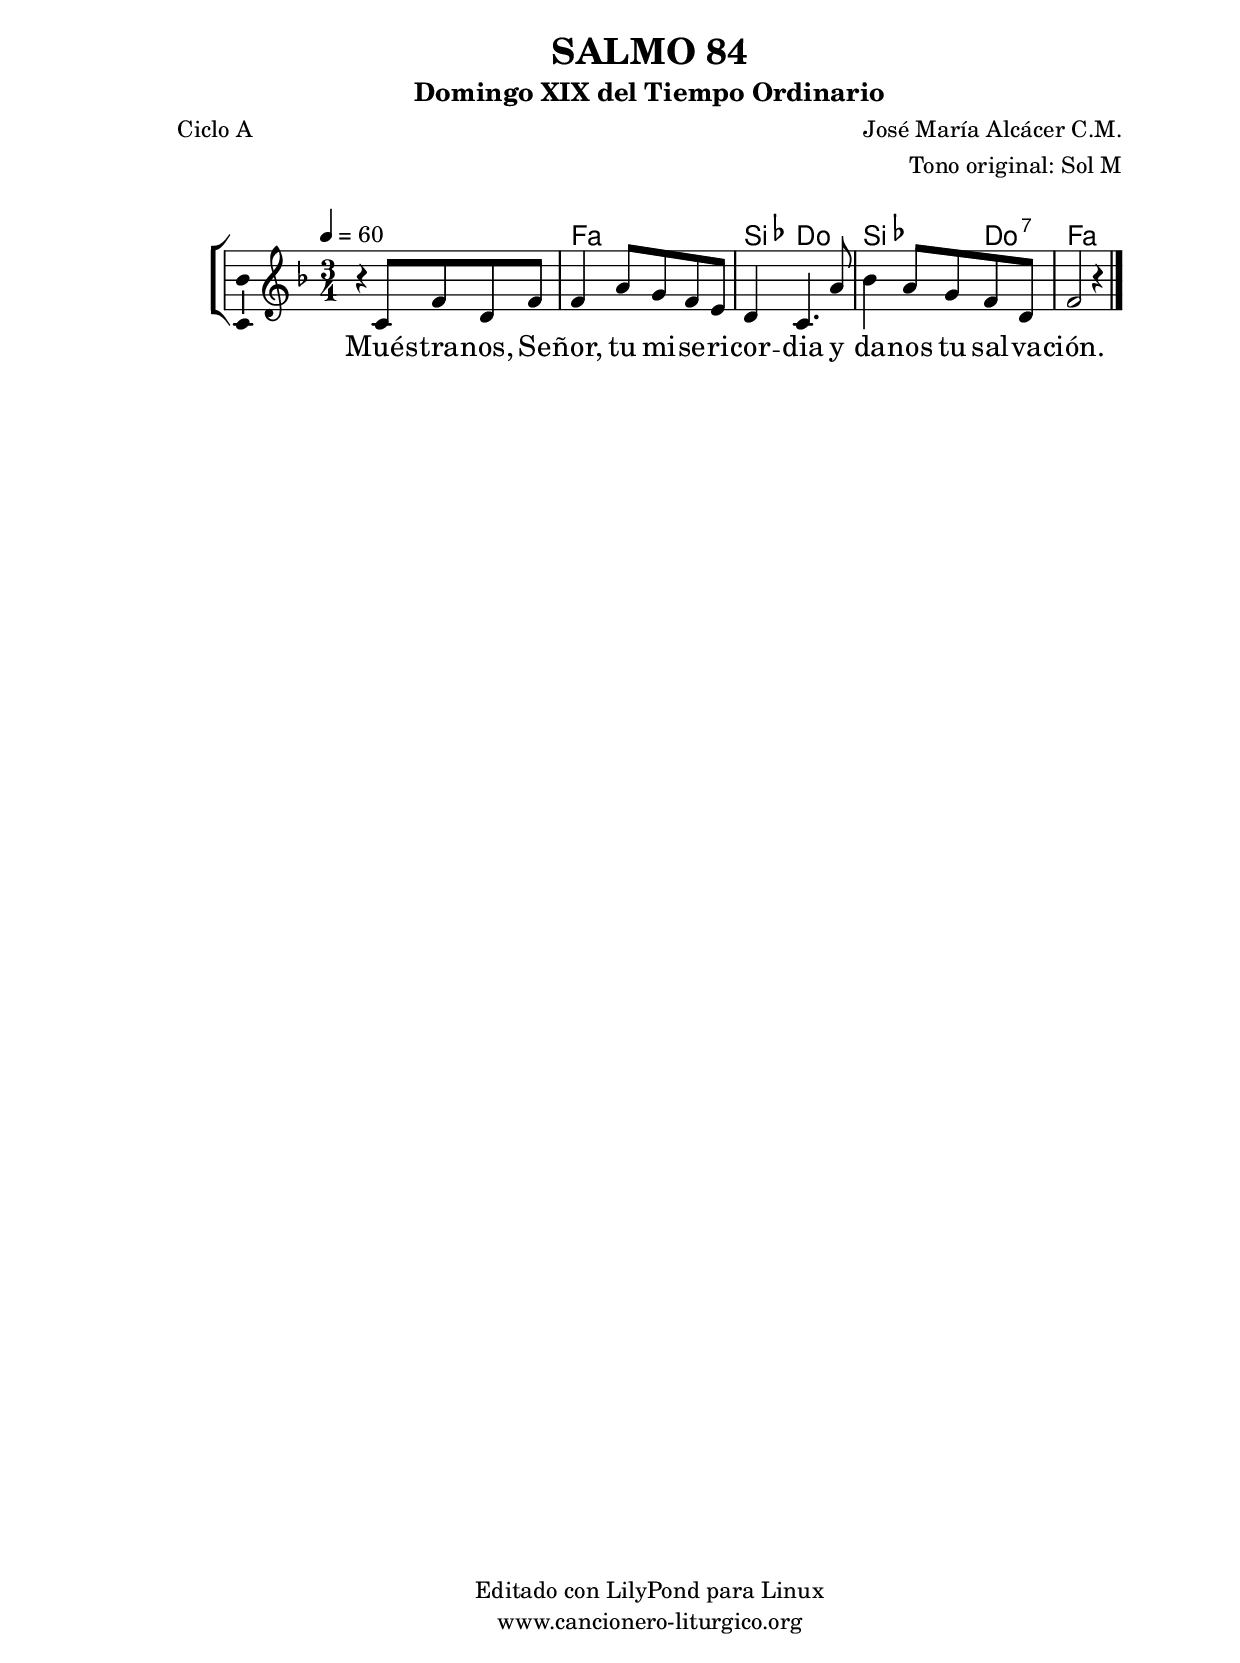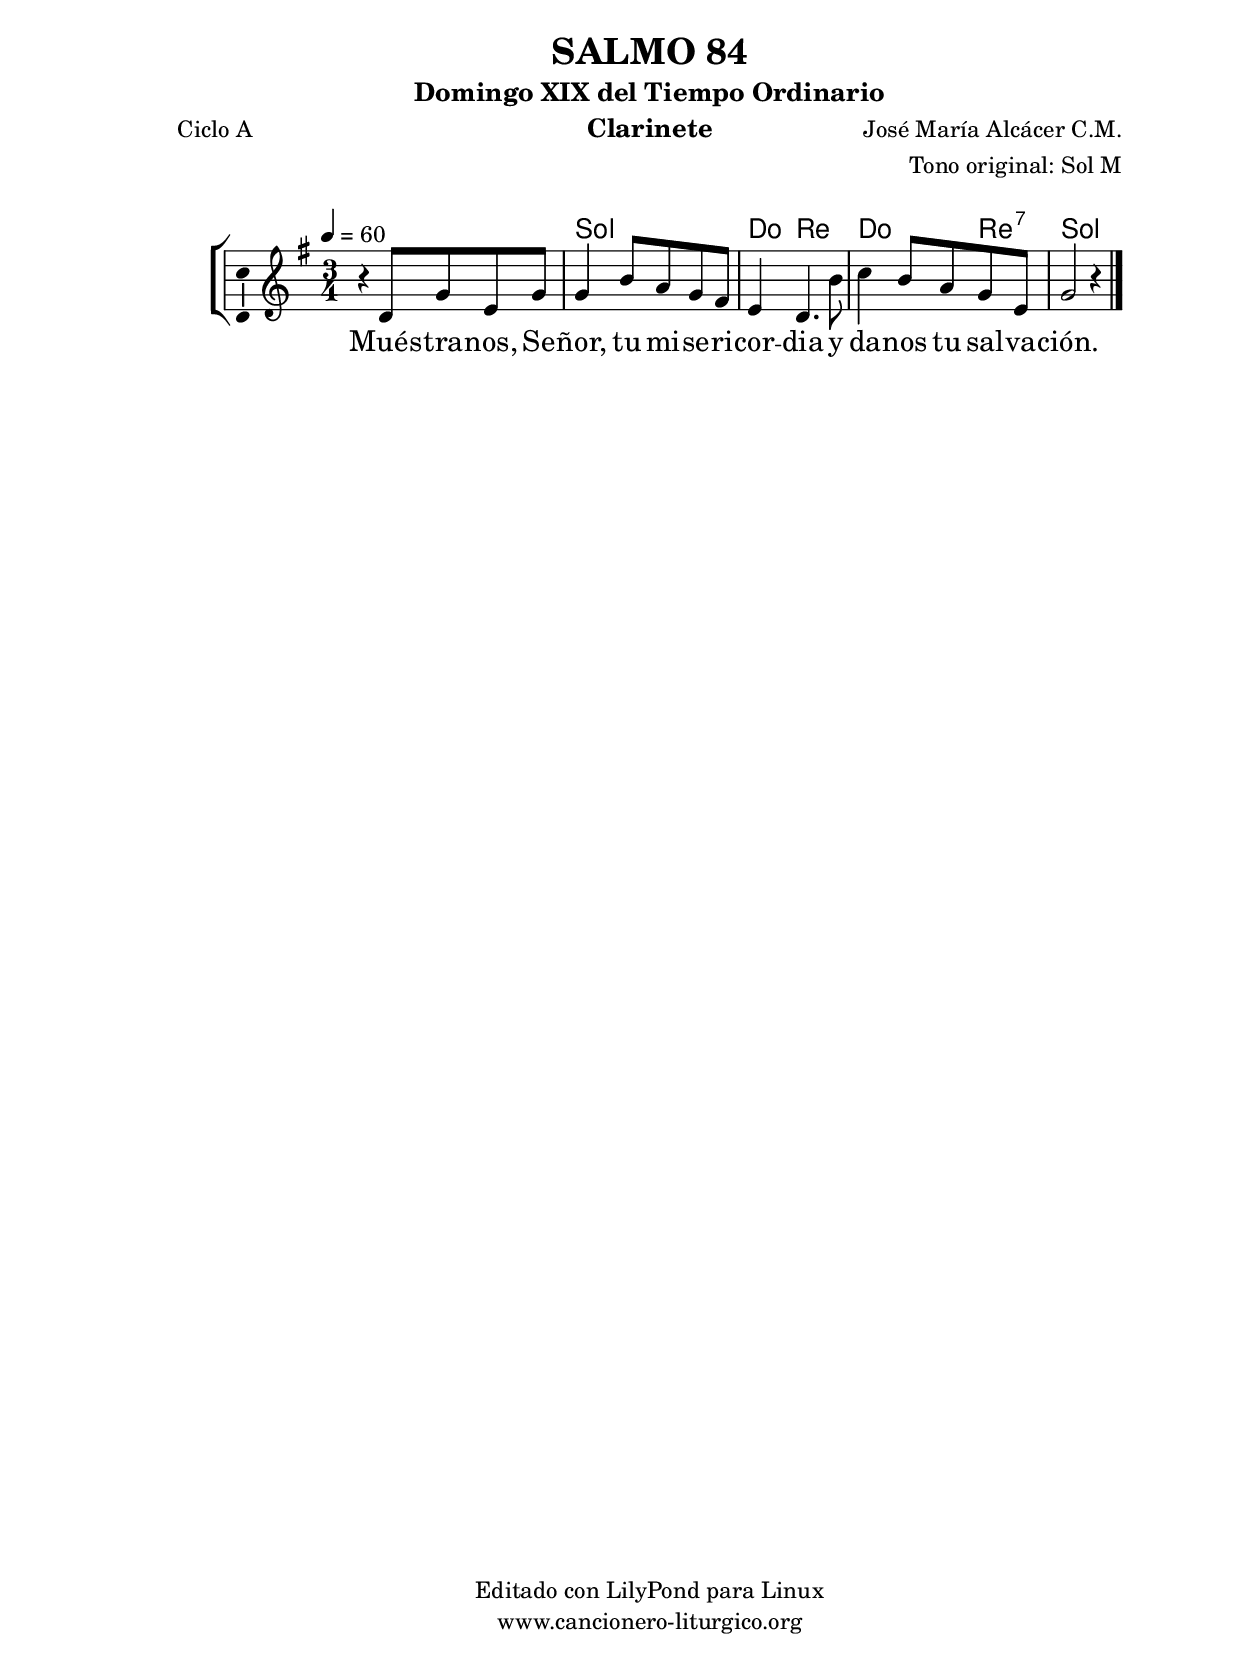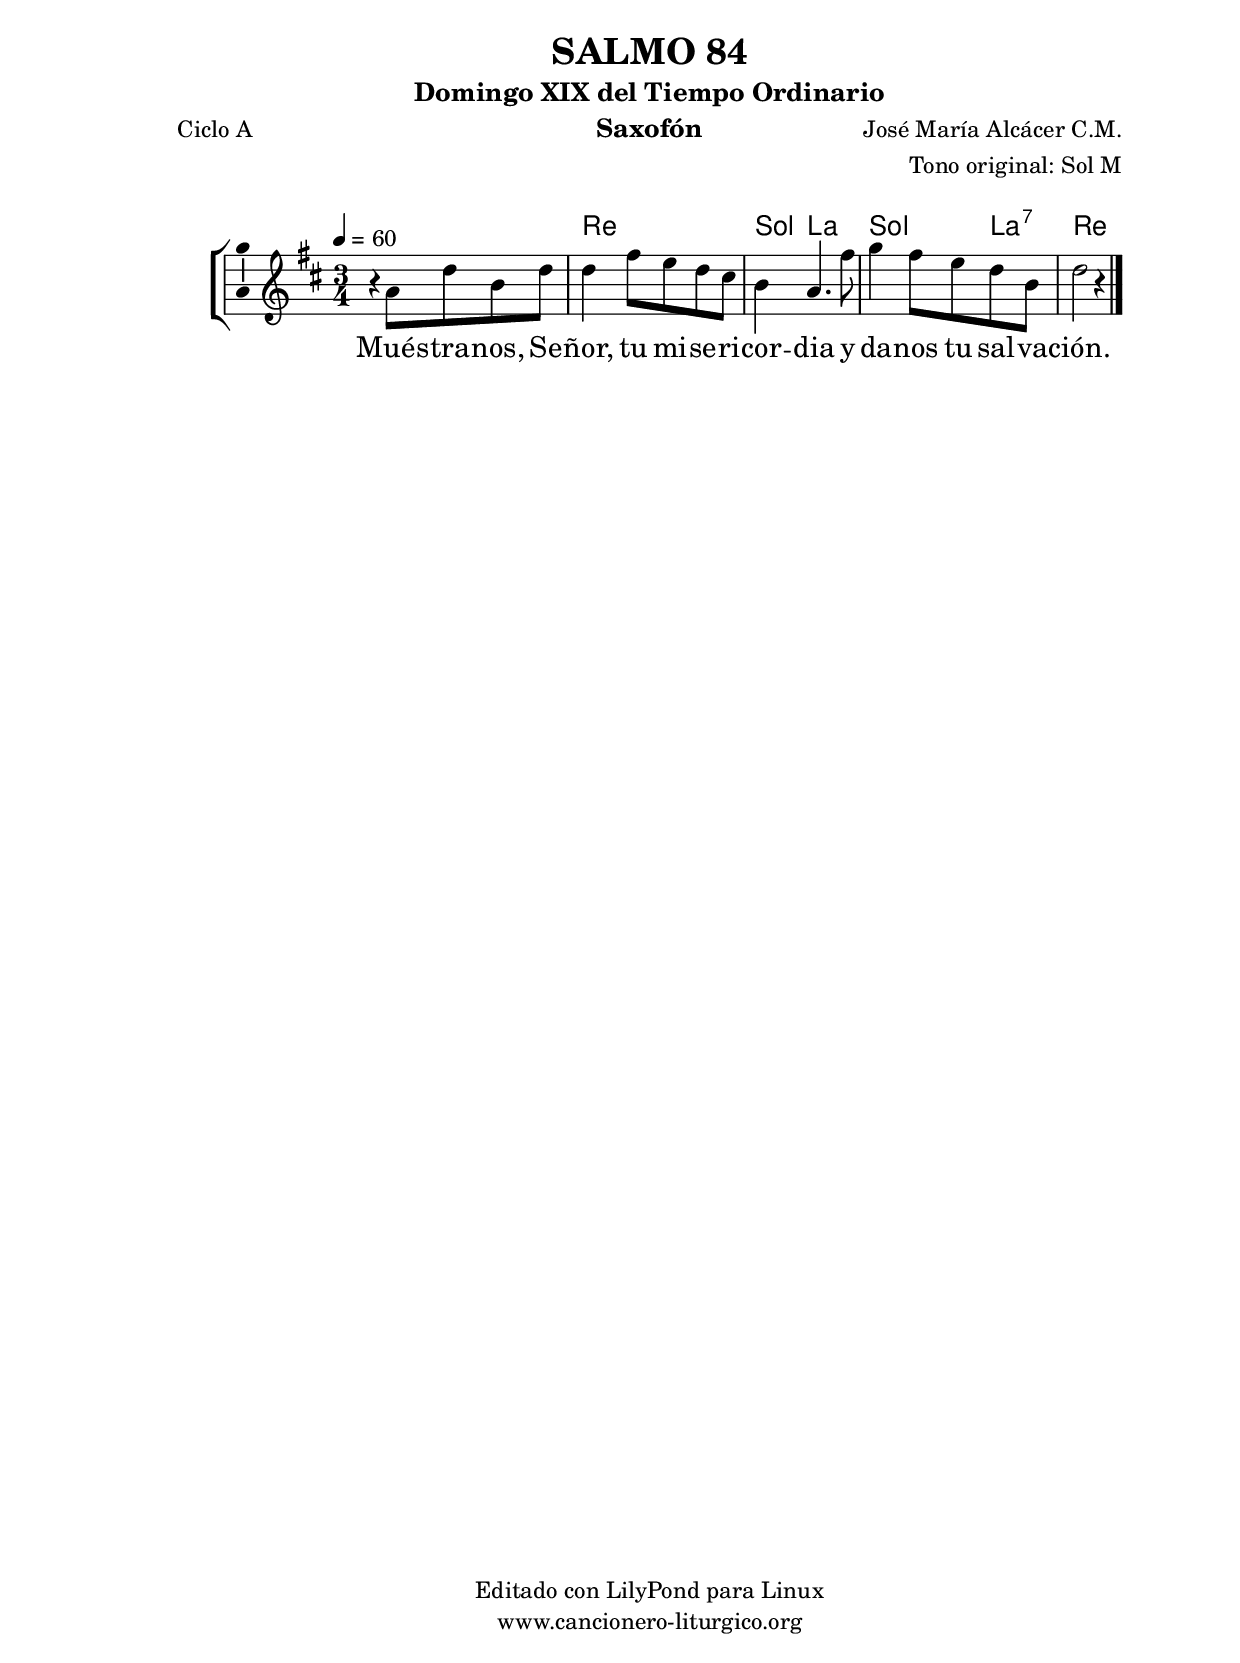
%
%para convertir .midi en .wav:
%timidity filename.midi -Ow -o finename.wav
%
%
%Para convertir de .wav a .mp3:
%lame -h -m j filename.wav
%
%
%para escuchar el midi:
%timidity nombrefichero.midi
%


%versión de lilypond para la que se ha escrito esta partitura:
\version "2.16.0"

	%Tamaño papel
	#(set-default-paper-size "a4")
	%Tamaño partitura
	#(set-global-staff-size 20)
	%No responde al pulsar sobre una nota
	#(ly:set-option 'point-and-click #f)

%parámetros del encabezamiento:
\header {
	title = "SALMO 84"
	subtitle = "Domingo XIX del Tiempo Ordinario"
	composer = "José María Alcácer C.M."
	poet = "Ciclo A"
	meter = ""
	arranger = "Tono original: Sol M"
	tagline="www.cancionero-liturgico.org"
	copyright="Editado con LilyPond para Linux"
	}

%parámetros asociados al papel:
\paper  {
	oddHeaderMarkup = \markup {\fill-line { \on-the-fly #not-first-page \fromproperty #'header:title \on-the-fly #not-first-page \fromproperty #'header:composer }}
	evenHeaderMarkup = \markup {\fill-line { \fromproperty #'header:composer \fromproperty #'header:title }}
	#(set-paper-size "a4")
	print-page-number = ##f
	first-page-number = 1
	print-first-page-number = ##f
%	head-separation = 3.0 \cm
	top-margin = 2.0 \cm
	bottom-margin = 0.5\cm
%%%	bottom-margin = -1.0\cm
	left-margin = 3.0 \cm
	line-width = 16.0 \cm 
	indent = 8\mm
	interscoreline = 2.\mm
	between-system-space = 15\mm
%	para que las partituras no llenen la hoja:
	ragged-bottom = ##t
%	idem para la última hoja:
	ragged-last-bottom = ##f
%	para que las partituras llenen el ancho del papel:
	ragged-last = ##f
	after-title-space = 2.5 \cm
%page-count=1
%system-count=8

	%Flexible Vertical Spacing
%	markup-markup-spacing =
%	#'((basic-distance . 15) (minimum-distance . 15) (padding . 3))
	markup-system-spacing =
	#'((basic-distance . 15) (minimum-distance . 15) (padding . 3))
	system-system-spacing =
	#'((basic-distance . 15) (minimum-distance . 15) (padding . 3))
	score-system-spacing =
	#'((basic-distance . 15) (minimum-distance . 15) (padding . 5))
%	top-system-spacing = % header
%	#'((basic-distance . 8) (minimum-distance . 0) (padding . 3))
%	top-markup-spacing =
%	#'((basic-distance . 20) (minimum-distance . 20) (padding . 3))
	last-bottom-spacing = % footer
	#'((basic-distance . 5) (minimum-distance . 5) (padding . 3))
%	score-markup-spacing =
%	#'((basic-distance . 16) (minimum-distance . 13) (padding . 3))

	}


%parámetros que afectan a toda la partitura:
global =  {
	%clave de sol (G):
	\clef G
	%armadura:
	\transpose g f
	\key g \major
	\tempo 4=60
	\set Score.tempoHideNote = ##f
	}


acordes = {
	\italianChords
	\chordmode {
	\transpose g f
{

s2.
g2. c4 d2 c d4:7 g2.

	}
	}
}

melodia = 
	\transpose g f
{
	\relative c'{
	\time 3/4

r4 d8 g e g
g4 b8 a g fis
e4 d4. b'8
c4 b8 a g e
g2 r4

\bar "|."
}
}

texto = \lyricmode {
Mués -- tra -- nos, Se -- ñor, tu mi -- se -- ri -- cor -- dia
y da -- nos tu sal -- va -- ción.
	}


acordesStaff = \context ChordNames = acordesStaff <<
	\set chordChanges = ##t
	\acordes
	>>


vozStaff = \context Voice = vozStaff
\with {\consists "Ambitus_engraver"}
<<
%	\set Staff.instrumentName = ""
%	\set Staff.shortInstrumentName = ""
%	\set Staff.midiInstrument = #"clarinet"
%	\set Staff.midiInstrument = #"cello"
%	\set Staff.midiInstrument = #"flute"
	\set Staff.midiInstrument = #"electric guitar (jazz)"
%	\set Staff.midiInstrument = #"english horn"
%	\set Staff.midiInstrument = #"violin"
%	\set Staff.midiInstrument = #"glockenspiel"
	\set Staff.midiMinimumVolume = #0.7
	\set Staff.midiMaximumVolume = #0.9
	\global
	\melodia
	>>


textoStaff = \context Lyrics = textoStaff <<
	\lyricsto vozStaff \texto
	>>

\book {
	\score {
		\context ChoirStaff {
			\override StaffGroup.SystemStartBracket #'collapse-height = #1
			\override Score.SystemStartBar #'collapse-height = #1
			<<
			\acordesStaff
			\vozStaff
			\textoStaff
			>>
			}
		\layout {
	    		\context {
				\Lyrics
				\override LyricText #'font-size = #2
				}
	   		 \context {
				\Score
				%fontSize = #3
				\override StaffSymbol #'staff-space = #(magstep +3)
				%\override Beam #'thickness = #0.55
				%\override SpacingSpanner #'spacing-increment = #1.0
				%\override Slur #'height-limit = #1.5
				}
			}
		}
	\score {
		\unfoldRepeats
		\context ChoirStaff {
			<<
			\acordesStaff
			\vozStaff
			>>
			}
		\midi {
	  		\context {
	  			\Score
				tempoWholesPerMinute = #(ly:make-moment 70 4)
				}
			}
		}
	}

%Partitura para clarinete
#(define output-suffix "C")
\book {
	\header{
		instrument = "Clarinete"
		}
	\score {
		\context ChoirStaff {
			\override StaffGroup.SystemStartBracket #'collapse-height = #1
			\override Score.SystemStartBar #'collapse-height = #1
\transpose c d
			<<
			\acordesStaff
			\vozStaff
			\textoStaff
			>>
			}
		\layout {
	    		\context {
				\Lyrics
				\override LyricText #'font-size = #2
				}
	   		 \context {
				\Score
				%fontSize = #3
				\override StaffSymbol #'staff-space = #(magstep +3)
				%\override Beam #'thickness = #0.55
				%\override SpacingSpanner #'spacing-increment = #1.0
				%\override Slur #'height-limit = #1.5
				}
			}
		}
	}

%Partitura para saxofón
#(define output-suffix "S")
\book {
	\header{
		instrument = "Saxofón"
		}
	\score {
		\context ChoirStaff {
			\override StaffGroup.SystemStartBracket #'collapse-height = #1
			\override Score.SystemStartBar #'collapse-height = #1
\transpose c a
			<<
			\acordesStaff
			\vozStaff
			\textoStaff
			>>
			}
		\layout {
	    		\context {
				\Lyrics
				\override LyricText #'font-size = #2
				}
	   		 \context {
				\Score
				%fontSize = #3
				\override StaffSymbol #'staff-space = #(magstep +3)
				%\override Beam #'thickness = #0.55
				%\override SpacingSpanner #'spacing-increment = #1.0
				%\override Slur #'height-limit = #1.5
				}
			}
		}
	}

